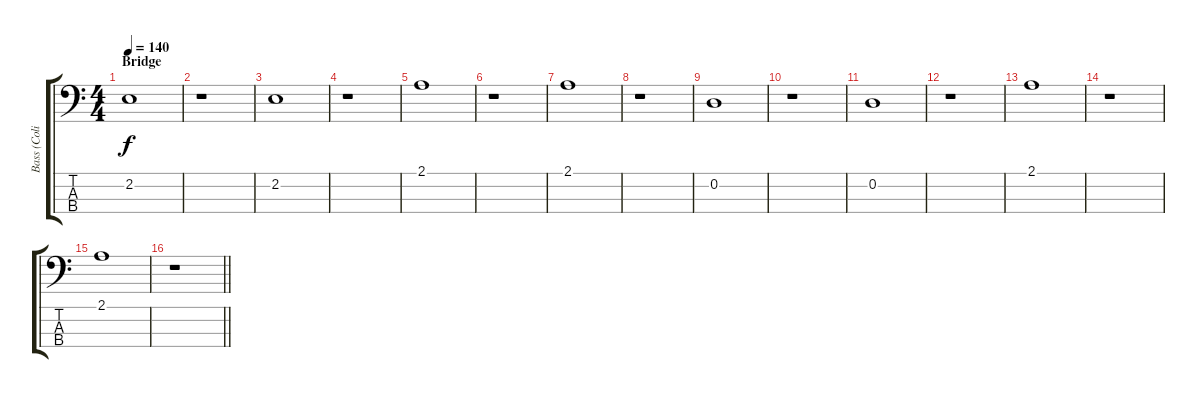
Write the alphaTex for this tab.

\track ("Bass (Colin GreenWood)" "Bass (Coli") {instrument electricbassfinger}
\staff {score tabs}
\tuning (G2 D2 A1 E1) {hide}
\ts (4 4)
\section ("" "Bridge")
\tempo 140
\clef f4
\ks c
2.2.1{dy f} |
r.1 |
2.2.1 |
r.1 |
2.1.1 |
r.1 |
2.1.1 |
r.1 |
0.2.1 |
r.1 |
0.2.1 |
r.1 |
2.1.1 |
r.1 |
2.1.1 |
\barLineRight lightlight
r.1
